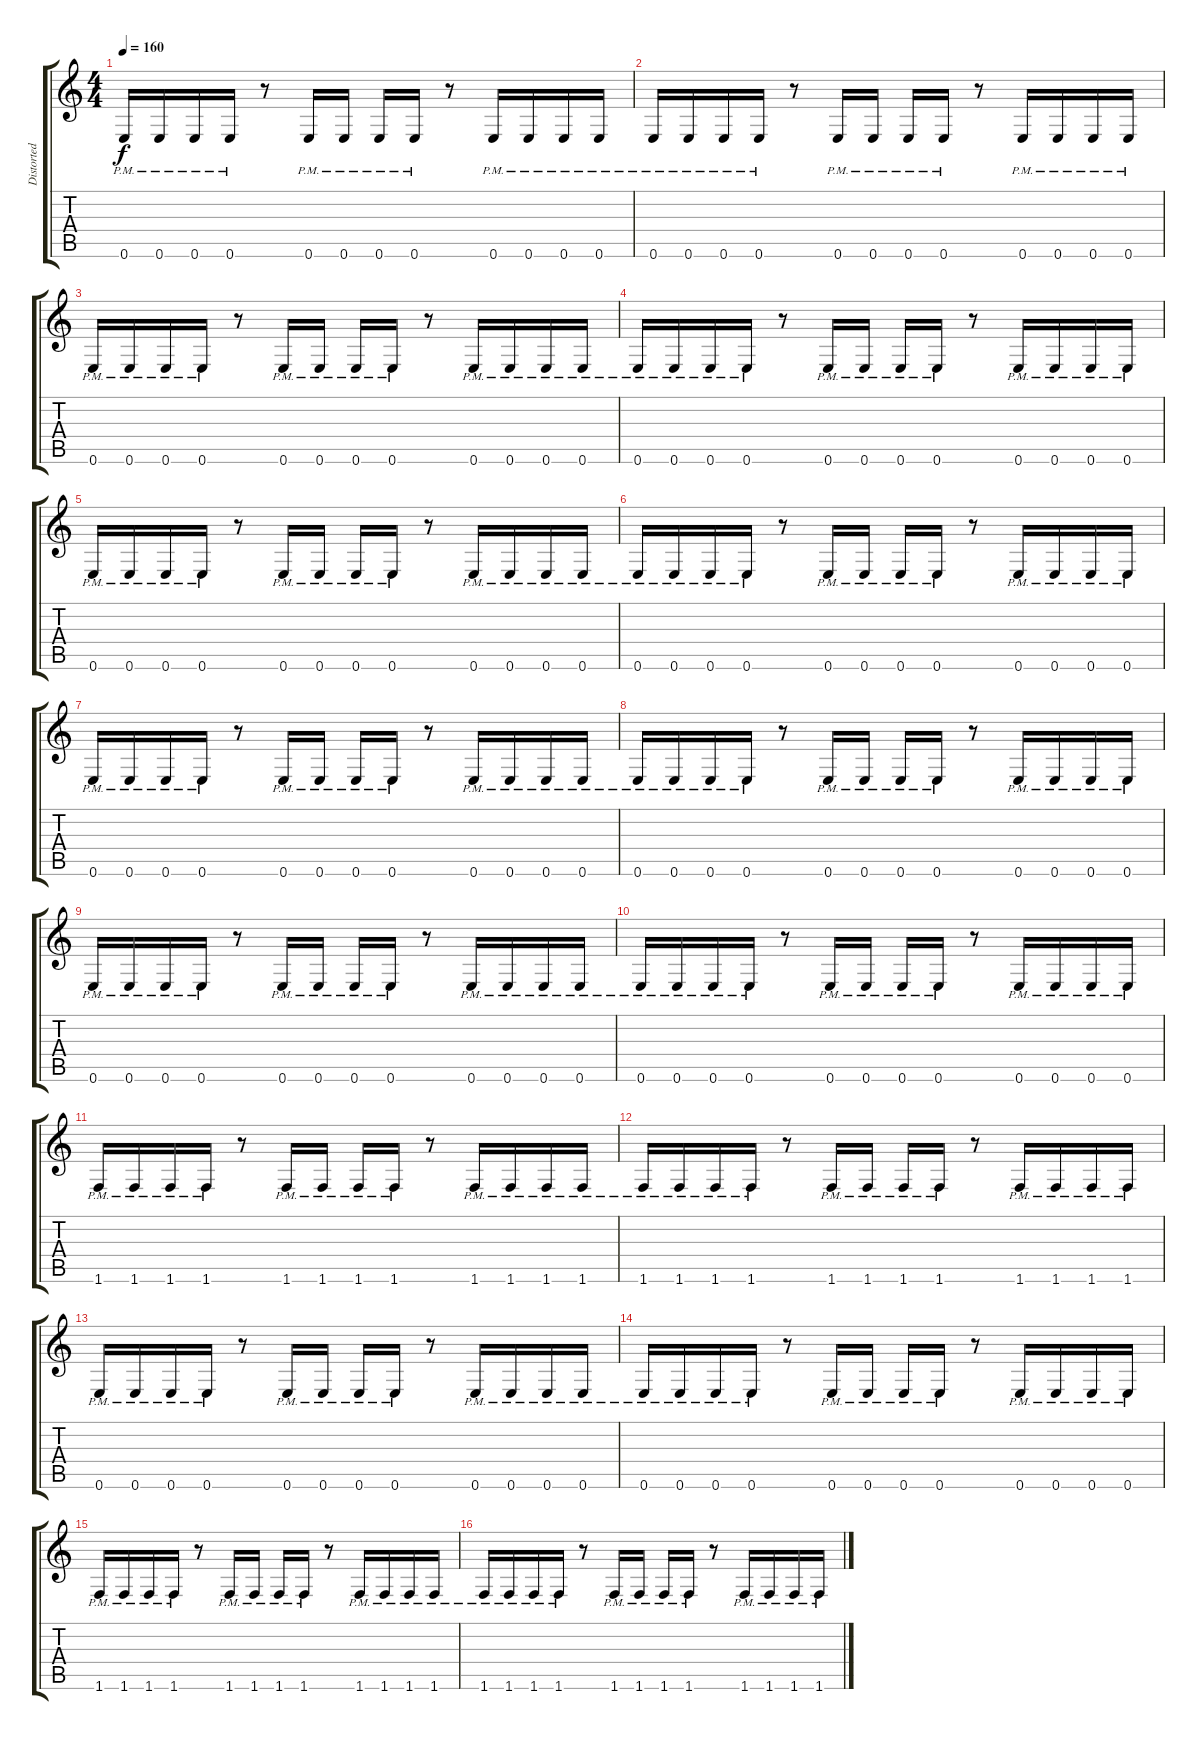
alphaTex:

\track ("Distorted Rhythm Guitar (R)" "Distorted ") {instrument distortionguitar}
\staff {score tabs}
\tuning (E4 B3 G3 D3 A2 E2) {hide}
\ts (4 4)
\tempo 160
\clef g2
\ks c
0.6{pm}.16{dy f} 0.6{pm}.16 0.6{pm}.16 0.6{pm}.16 r.8 0.6{pm}.16 0.6{pm}.16 0.6{pm}.16 0.6{pm}.16 r.8 0.6{pm}.16 0.6{pm}.16 0.6{pm}.16 0.6{pm}.16 |
0.6{pm}.16 0.6{pm}.16 0.6{pm}.16 0.6{pm}.16 r.8 0.6{pm}.16 0.6{pm}.16 0.6{pm}.16 0.6{pm}.16 r.8 0.6{pm}.16 0.6{pm}.16 0.6{pm}.16 0.6{pm}.16 |
0.6{pm}.16 0.6{pm}.16 0.6{pm}.16 0.6{pm}.16 r.8 0.6{pm}.16 0.6{pm}.16 0.6{pm}.16 0.6{pm}.16 r.8 0.6{pm}.16 0.6{pm}.16 0.6{pm}.16 0.6{pm}.16 |
0.6{pm}.16 0.6{pm}.16 0.6{pm}.16 0.6{pm}.16 r.8 0.6{pm}.16 0.6{pm}.16 0.6{pm}.16 0.6{pm}.16 r.8 0.6{pm}.16 0.6{pm}.16 0.6{pm}.16 0.6{pm}.16 |
0.6{pm}.16 0.6{pm}.16 0.6{pm}.16 0.6{pm}.16 r.8 0.6{pm}.16 0.6{pm}.16 0.6{pm}.16 0.6{pm}.16 r.8 0.6{pm}.16 0.6{pm}.16 0.6{pm}.16 0.6{pm}.16 |
0.6{pm}.16 0.6{pm}.16 0.6{pm}.16 0.6{pm}.16 r.8 0.6{pm}.16 0.6{pm}.16 0.6{pm}.16 0.6{pm}.16 r.8 0.6{pm}.16 0.6{pm}.16 0.6{pm}.16 0.6{pm}.16 |
0.6{pm}.16 0.6{pm}.16 0.6{pm}.16 0.6{pm}.16 r.8 0.6{pm}.16 0.6{pm}.16 0.6{pm}.16 0.6{pm}.16 r.8 0.6{pm}.16 0.6{pm}.16 0.6{pm}.16 0.6{pm}.16 |
0.6{pm}.16 0.6{pm}.16 0.6{pm}.16 0.6{pm}.16 r.8 0.6{pm}.16 0.6{pm}.16 0.6{pm}.16 0.6{pm}.16 r.8 0.6{pm}.16 0.6{pm}.16 0.6{pm}.16 0.6{pm}.16 |
0.6{pm}.16 0.6{pm}.16 0.6{pm}.16 0.6{pm}.16 r.8 0.6{pm}.16 0.6{pm}.16 0.6{pm}.16 0.6{pm}.16 r.8 0.6{pm}.16 0.6{pm}.16 0.6{pm}.16 0.6{pm}.16 |
0.6{pm}.16 0.6{pm}.16 0.6{pm}.16 0.6{pm}.16 r.8 0.6{pm}.16 0.6{pm}.16 0.6{pm}.16 0.6{pm}.16 r.8 0.6{pm}.16 0.6{pm}.16 0.6{pm}.16 0.6{pm}.16 |
1.6{pm}.16 1.6{pm}.16 1.6{pm}.16 1.6{pm}.16 r.8 1.6{pm}.16 1.6{pm}.16 1.6{pm}.16 1.6{pm}.16 r.8 1.6{pm}.16 1.6{pm}.16 1.6{pm}.16 1.6{pm}.16 |
1.6{pm}.16 1.6{pm}.16 1.6{pm}.16 1.6{pm}.16 r.8 1.6{pm}.16 1.6{pm}.16 1.6{pm}.16 1.6{pm}.16 r.8 1.6{pm}.16 1.6{pm}.16 1.6{pm}.16 1.6{pm}.16 |
0.6{pm}.16 0.6{pm}.16 0.6{pm}.16 0.6{pm}.16 r.8 0.6{pm}.16 0.6{pm}.16 0.6{pm}.16 0.6{pm}.16 r.8 0.6{pm}.16 0.6{pm}.16 0.6{pm}.16 0.6{pm}.16 |
0.6{pm}.16 0.6{pm}.16 0.6{pm}.16 0.6{pm}.16 r.8 0.6{pm}.16 0.6{pm}.16 0.6{pm}.16 0.6{pm}.16 r.8 0.6{pm}.16 0.6{pm}.16 0.6{pm}.16 0.6{pm}.16 |
1.6{pm}.16 1.6{pm}.16 1.6{pm}.16 1.6{pm}.16 r.8 1.6{pm}.16 1.6{pm}.16 1.6{pm}.16 1.6{pm}.16 r.8 1.6{pm}.16 1.6{pm}.16 1.6{pm}.16 1.6{pm}.16 |
1.6{pm}.16 1.6{pm}.16 1.6{pm}.16 1.6{pm}.16 r.8 1.6{pm}.16 1.6{pm}.16 1.6{pm}.16 1.6{pm}.16 r.8 1.6{pm}.16 1.6{pm}.16 1.6{pm}.16 1.6{pm}.16
